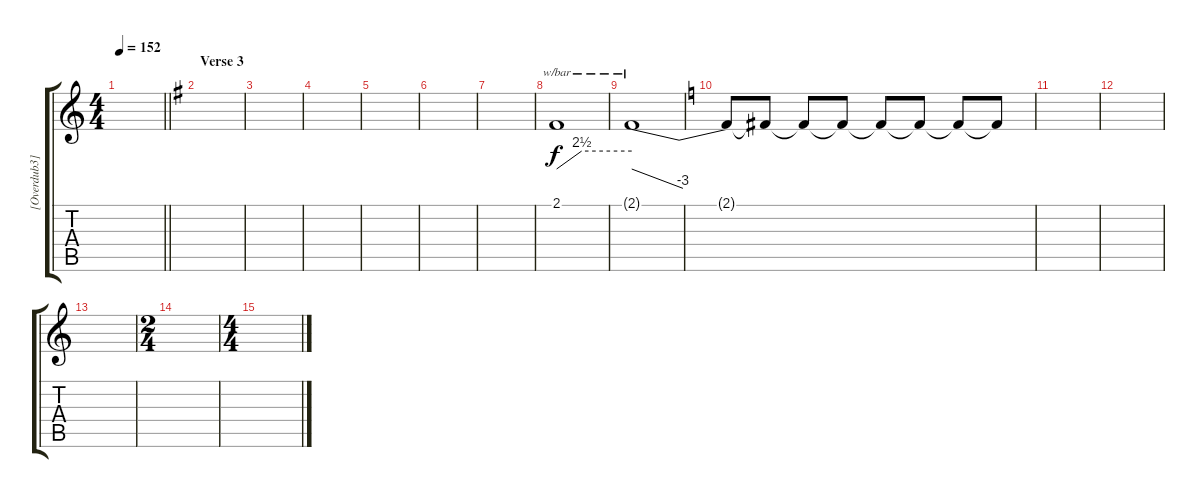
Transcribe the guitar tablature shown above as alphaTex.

\track ("[Overdub3]" "[Overdub3]") {instrument violin}
\staff {score tabs}
\tuning (E4 B3 G3 D3 A2 E2) {hide}
\ts (4 4)
\tempo 152
\clef g2
\barLineRight lightlight
\ks c
|
\section ("" "Verse 3")
\ks g
|
|
|
|
|
|
2.1.1{tbe (custom default 0 0 20 10 60 10)} |
2.1{t}.1{tbe (dive default 0 0 60 -12)} |
\ks c
2.1{t}.8 2.1{t}.8 2.1{t}.8{volume 14} 2.1{t}.8{volume 12} 2.1{t}.8{volume 10} 2.1{t}.8{volume 8} 2.1{t}.8{volume 6} 2.1{t}.8{volume 4} |
|
|
|
\ts (2 4)
|
\ts (4 4)
